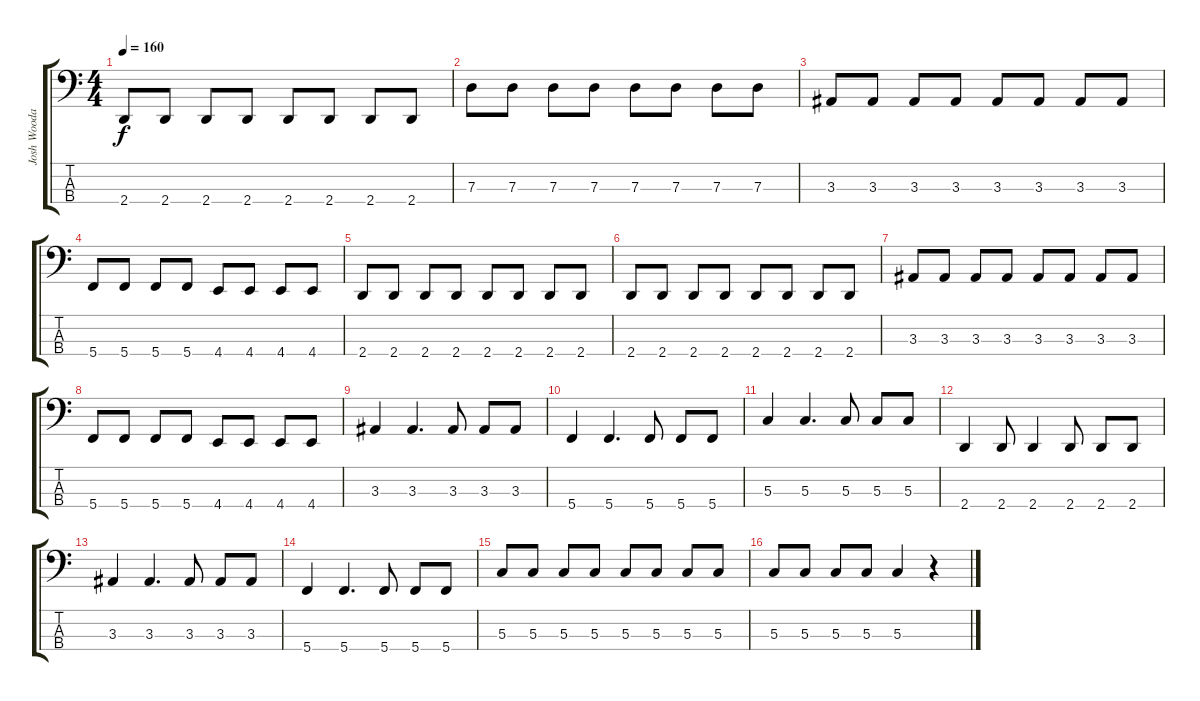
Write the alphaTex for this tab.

\track ("Josh Woodard / Bass" "Josh Wooda") {instrument electricbasspick}
\staff {score tabs}
\tuning (F2 C2 G1 C1) {hide}
\ts (4 4)
\tempo 160
\clef f4
\ks c
2.4.8{dy f} 2.4.8 2.4.8 2.4.8 2.4.8 2.4.8 2.4.8 2.4.8 |
7.3.8 7.3.8 7.3.8 7.3.8 7.3.8 7.3.8 7.3.8 7.3.8 |
3.3.8 3.3.8 3.3.8 3.3.8 3.3.8 3.3.8 3.3.8 3.3.8 |
5.4.8 5.4.8 5.4.8 5.4.8 4.4.8 4.4.8 4.4.8 4.4.8 |
2.4.8 2.4.8 2.4.8 2.4.8 2.4.8 2.4.8 2.4.8 2.4.8 |
2.4.8 2.4.8 2.4.8 2.4.8 2.4.8 2.4.8 2.4.8 2.4.8 |
3.3.8 3.3.8 3.3.8 3.3.8 3.3.8 3.3.8 3.3.8 3.3.8 |
5.4.8 5.4.8 5.4.8 5.4.8 4.4.8 4.4.8 4.4.8 4.4.8 |
3.3.4 3.3.4{d} 3.3.8 3.3.8 3.3.8 |
5.4.4 5.4.4{d} 5.4.8 5.4.8 5.4.8 |
5.3.4 5.3.4{d} 5.3.8 5.3.8 5.3.8 |
2.4.4 2.4.8 2.4.4 2.4.8 2.4.8 2.4.8 |
3.3.4 3.3.4{d} 3.3.8 3.3.8 3.3.8 |
5.4.4 5.4.4{d} 5.4.8 5.4.8 5.4.8 |
5.3.8 5.3.8 5.3.8 5.3.8 5.3.8 5.3.8 5.3.8 5.3.8 |
5.3.8 5.3.8 5.3.8 5.3.8 5.3.4 r.4
